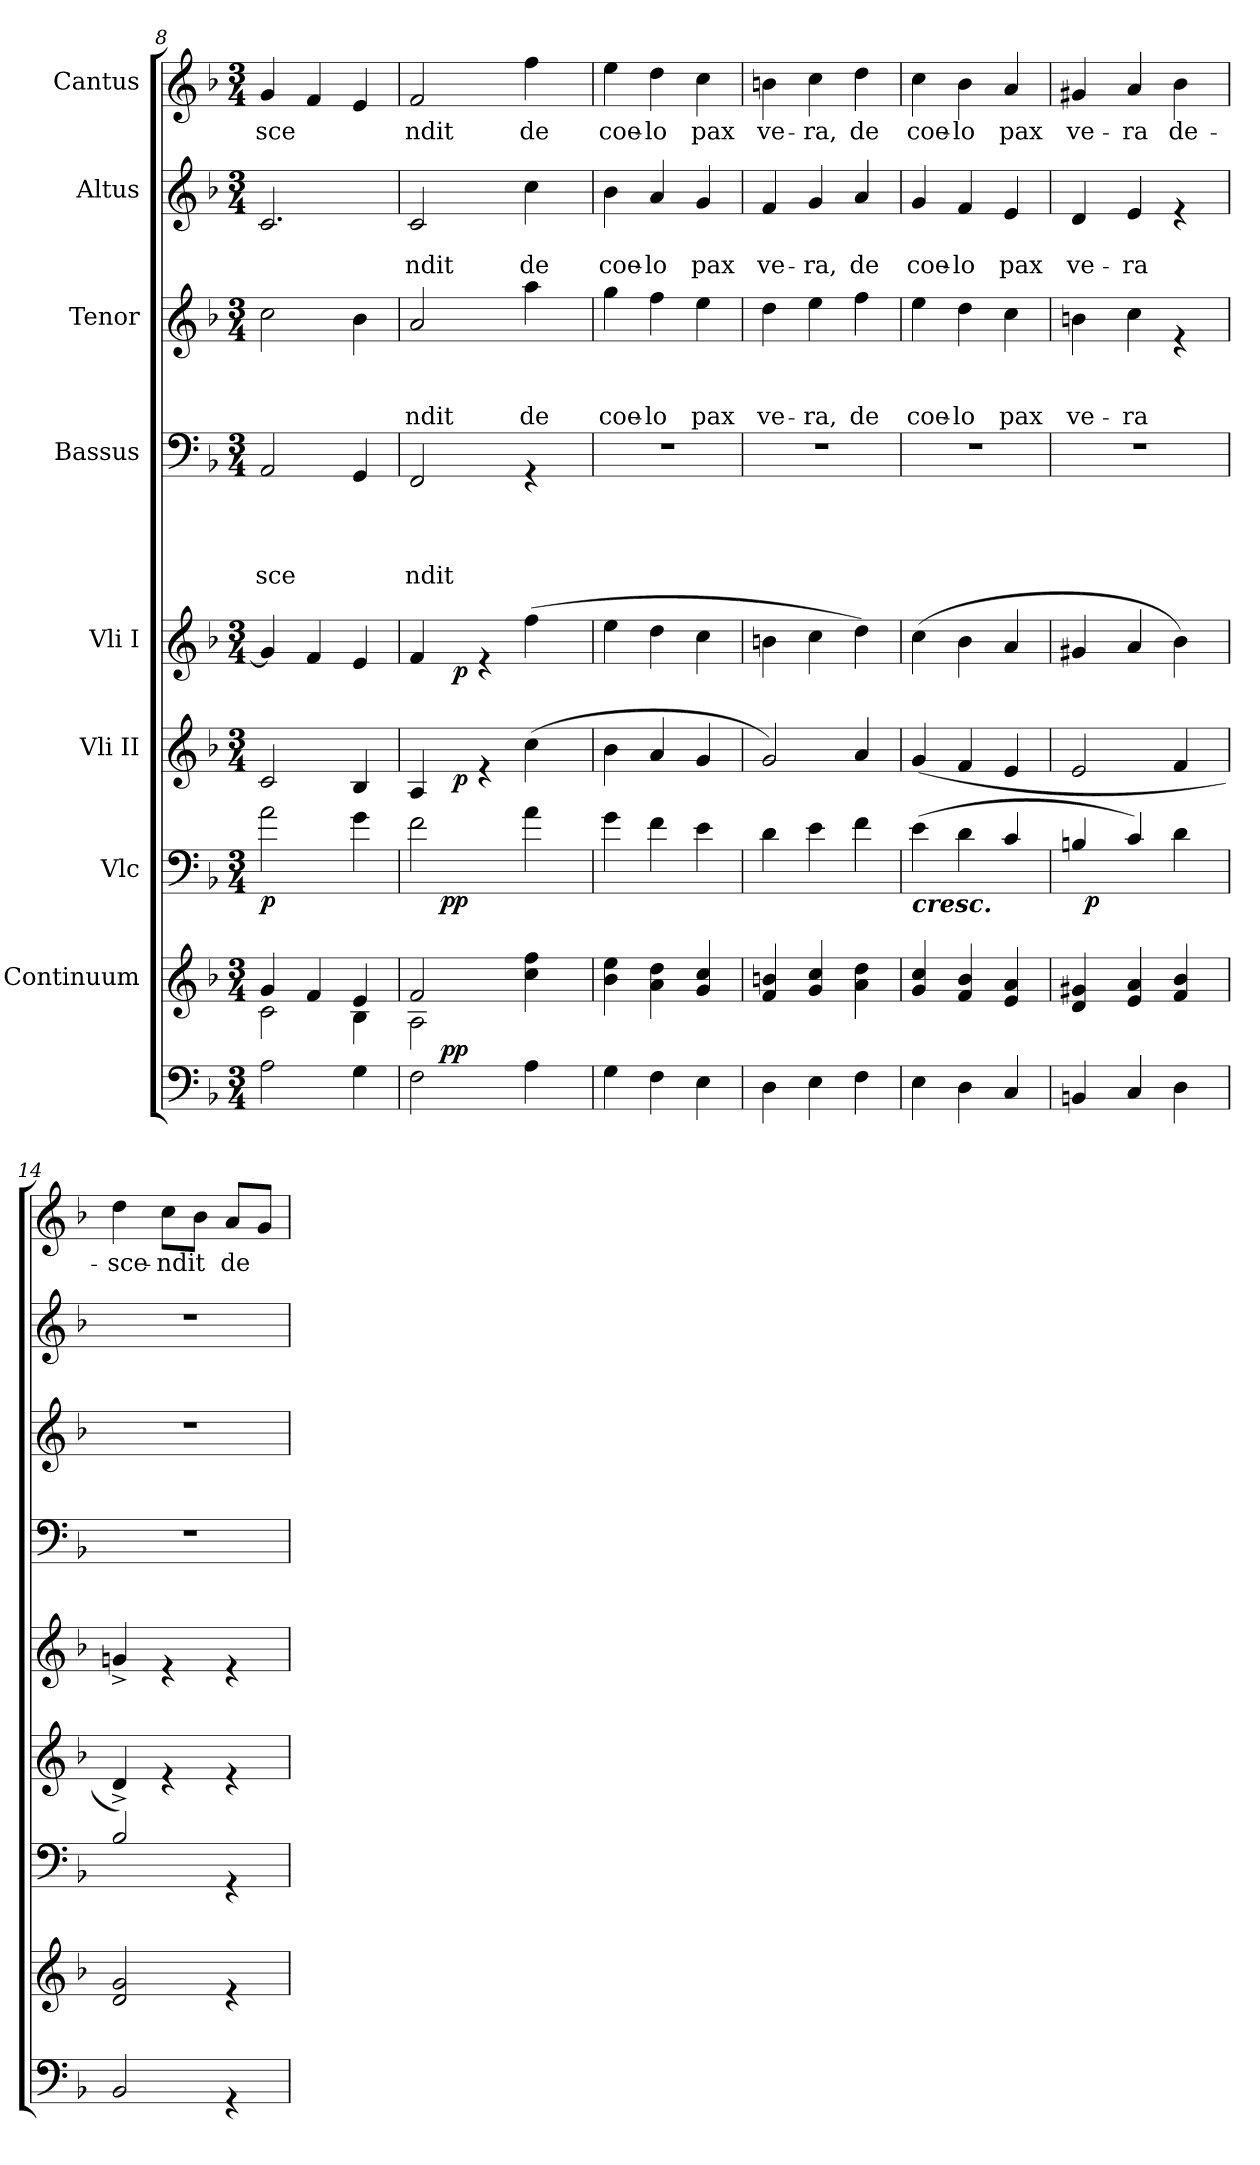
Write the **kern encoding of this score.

**kern	**dynam	**kern	**kern	**dynam	**kern	**dynam	**kern	**dynam	**kern	**text	**text	**text	**text	**kern	**text	**text	**text	**kern	**text	**text	**kern	**text
*part9	*part9	*part8	*part7	*part7	*part6	*part6	*part5	*part5	*part4	*part4	*part4	*part4	*part4	*part3	*part3	*part3	*part3	*part2	*part2	*part2	*part1	*part1
*staff9	*staff9	*staff8	*staff7	*staff7	*staff6	*staff6	*staff5	*staff5	*staff4	*staff4	*staff4	*staff4	*staff4	*staff3	*staff3	*staff3	*staff3	*staff2	*staff2	*staff2	*staff1	*staff1
*	*	*I"Continuum	*I"Vlc	*	*I"Vli II	*	*I"Vli I	*	*I"Bassus	*	*	*	*	*I"Tenor	*	*	*	*I"Altus	*	*	*I"Cantus	*
!!LO:LB:g=z
*clefF4	*	*clefG2	*clefF4	*	*clefG2	*	*clefG2	*	*clefF4	*	*	*	*	*clefG2	*	*	*	*clefG2	*	*	*clefG2	*
*	*	*	*ITrd7c12	*	*	*	*	*	*	*	*	*	*	*	*	*	*	*	*	*	*	*
*k[b-]	*	*k[b-]	*k[b-]	*	*k[b-]	*	*k[b-]	*	*k[b-]	*	*	*	*	*k[b-]	*	*	*	*k[b-]	*	*	*k[b-]	*
*F:	*	*F:	*F:	*	*F:	*	*F:	*	*F:	*	*	*	*	*F:	*	*	*	*F:	*	*	*F:	*
*M3/4	*	*M3/4	*M3/4	*	*M3/4	*	*M3/4	*	*M3/4	*	*	*	*	*M3/4	*	*	*	*M3/4	*	*	*M3/4	*
=8	=8	=8	=8	=8	=8	=8	=8	=8	=8	=8	=8	=8	=8	=8	=8	=8	=8	=8	=8	=8	=8	=8
*	*	*^	*	*	*	*	*	*	*	*	*	*	*	*	*	*	*	*	*	*	*	*
!	!	!	!	!	!LO:DY:b	!	!	!	!	!	!	!	!	!LO:LY:b	!	!	!	!	!	!	!	!	!LO:LY:b
2A\	.	4g/	2c\	2A\	p	2c/	.	4g/]	.	2AA/	.	.	.	-sce	2cc\	.	.	.	2.c/	.	.	4g/	-sce
.	.	4f/	.	.	.	.	.	4f/	.	.	.	.	.	.	.	.	.	.	.	.	.	4f/	.
4G\	.	4e/	4B-\	4G\	.	4B-/	.	4e/	.	4GG/	.	.	.	.	4b-\	.	.	.	.	.	.	4e/	.
=9	=9	=9	=9	=9	=9	=9	=9	=9	=9	=9	=9	=9	=9	=9	=9	=9	=9	=9	=9	=9	=9	=9	=9
!	!	!	!	!	!	!	!	!	!	!	!	!	!	!LO:LY:b	!	!	!	!LO:LY:b	!	!	!LO:LY:b	!	!LO:LY:b
*^	*	*	*	*^	*	*^	*	*^	*	*	*	*	*	*	*	*	*	*	*	*	*	*	*
2F\	8ryy	.	2f/	2A\	2F\	8ryy	.	4A/	8ryy	.	4f/	8ryy	.	2FF/	.	.	.	ndit	2a/	.	.	ndit	2c/	.	ndit	2f/	ndit
!	!	!LO:DY:a	!	!	!	!	!LO:DY:b	!	!	!	!	!	!	!	!	!	!	!	!	!	!	!	!	!	!	!	!
.	2ryy	pp	.	.	.	2ryy	pp	.	32ryy	.	.	32ryy	.	.	.	.	.	.	.	.	.	.	.	.	.	.	.
!	!	!	!	!	!	!	!	!	!	!LO:DY:b	!	!	!LO:DY:b	!	!	!	!	!	!	!	!	!	!	!	!	!	!
.	.	.	.	.	.	.	.	.	2ryy	p	.	2ryy	p	.	.	.	.	.	.	.	.	.	.	.	.	.	.
.	.	.	.	.	.	.	.	4re	.	.	4re	.	.	.	.	.	.	.	.	.	.	.	.	.	.	.	.
!	!	!	!	!	!	!	!	!	!	!	!	!	!	!	!	!	!	!	!	!	!	!LO:LY:b	!	!	!LO:LY:b	!	!LO:LY:b
4A\	.	.	4cc\ 4ff\	4ryy	4A\	.	.	(>4cc\	.	.	(>4ff\	.	.	4rGG	.	.	.	.	4aa\	.	.	de	4cc\	.	de	4ff\	de
.	8ryy	.	.	.	.	8ryy	.	.	.	.	.	.	.	.	.	.	.	.	.	.	.	.	.	.	.	.	.
.	.	.	.	.	.	.	.	.	16.ryy	.	.	16.ryy	.	.	.	.	.	.	.	.	.	.	.	.	.	.	.
=10	=10	=10	=10	=10	=10	=10	=10	=10	=10	=10	=10	=10	=10	=10	=10	=10	=10	=10	=10	=10	=10	=10	=10	=10	=10	=10	=10
!	!	!	!	!	!	!	!	!	!	!	!	!	!	!	!	!	!	!	!	!	!	!LO:LY:b	!	!	!LO:LY:b	!	!LO:LY:b
*v	*v	*	*	*	*v	*v	*	*v	*v	*	*v	*v	*	*	*	*	*	*	*	*	*	*	*	*	*	*	*
*	*	*v	*v	*	*	*	*	*	*	*	*	*	*	*	*	*	*	*	*	*	*	*	*
4G\	.	4b-\ 4ee\	4G\	.	4b-\	.	4ee\	.	2.r	.	.	.	.	4gg\	.	.	coe-	4b-\	.	coe-	4ee\	coe-
!	!	!	!	!	!	!	!	!	!	!	!	!	!	!	!	!	!LO:LY:b	!	!	!LO:LY:b	!	!LO:LY:b
4F\	.	4a\ 4dd\	4F\	.	4a/	.	4dd\	.	.	.	.	.	.	4ff\	.	.	-lo	4a/	.	-lo	4dd\	-lo
!	!	!	!	!	!	!	!	!	!	!	!	!	!	!	!	!	!LO:LY:b	!	!	!LO:LY:b	!	!LO:LY:b
4E\	.	4g/ 4cc/	4E\	.	4g/	.	4cc\	.	.	.	.	.	.	4ee\	.	.	pax	4g/	.	pax	4cc\	pax
=11	=11	=11	=11	=11	=11	=11	=11	=11	=11	=11	=11	=11	=11	=11	=11	=11	=11	=11	=11	=11	=11	=11
!	!	!	!	!	!	!	!	!	!	!	!	!	!	!	!	!	!LO:LY:b	!	!	!LO:LY:b	!	!LO:LY:b
4D\	.	4f/ 4bn/	4D\	.	2g/)	.	4bn\	.	2.r	.	.	.	.	4dd\	.	.	ve-	4f/	.	ve-	4bn\	ve-
!	!	!	!	!	!	!	!	!	!	!	!	!	!	!	!	!	!LO:LY:b	!	!	!LO:LY:b	!	!LO:LY:b
4E\	.	4g/ 4cc/	4E\	.	.	.	4cc\	.	.	.	.	.	.	4ee\	.	.	-ra,	4g/	.	-ra,	4cc\	-ra,
!	!	!	!	!	!	!	!	!	!	!	!	!	!	!	!	!	!LO:LY:b	!	!	!LO:LY:b	!	!LO:LY:b
4F\	.	4a\ 4dd\	4F\	.	4a/	.	4dd\)	.	.	.	.	.	.	4ff\	.	.	de	4a/	.	de	4dd\	de
=12	=12	=12	=12	=12	=12	=12	=12	=12	=12	=12	=12	=12	=12	=12	=12	=12	=12	=12	=12	=12	=12	=12
!	!	!	!LO:TX:b:Bi:t=cresc.	!	!	!	!	!	!	!	!	!	!	!	!	!	!	!	!	!	!	!
!	!	!	!	!	!	!	!	!	!	!	!	!	!	!	!	!	!LO:LY:b	!	!	!LO:LY:b	!	!LO:LY:b
4E\	.	4g/ 4cc/	(>4E\	.	(<4g/	.	(>4cc\	.	2.r	.	.	.	.	4ee\	.	.	coe-	4g/	.	coe-	4cc\	coe-
!	!	!	!	!	!	!	!	!	!	!	!	!	!	!	!	!	!LO:LY:b	!	!	!LO:LY:b	!	!LO:LY:b
4D\	.	4f/ 4b-i/	4D\	.	4f/	.	4b-i\	.	.	.	.	.	.	4dd\	.	.	-lo	4f/	.	-lo	4b-\	-lo
!	!	!	!	!	!	!	!	!	!	!	!	!	!	!	!	!	!LO:LY:b	!	!	!LO:LY:b	!	!LO:LY:b
4C/	.	4e/ 4a/	4C/	.	4e/	.	4a/	.	.	.	.	.	.	4cc\	.	.	pax	4e/	.	pax	4a/	pax
=13	=13	=13	=13	=13	=13	=13	=13	=13	=13	=13	=13	=13	=13	=13	=13	=13	=13	=13	=13	=13	=13	=13
!	!	!	!	!	!	!	!	!	!	!	!	!	!	!	!	!	!LO:LY:b	!	!	!LO:LY:b	!	!LO:LY:b
*	*	*	*^	*	*	*	*	*	*	*	*	*	*	*	*	*	*	*	*	*	*	*
4BBn/	.	4d/ 4g#X/	4BBn/	32ryy	.	2e/	.	4g#X/	.	2.r	.	.	.	.	4bn\	.	.	ve-	4d/	.	ve-	4g#X/	ve-
!	!	!	!	!	!LO:DY:b	!	!	!	!	!	!	!	!	!	!	!	!	!	!	!	!	!	!
.	.	.	.	2ryy	p	.	.	.	.	.	.	.	.	.	.	.	.	.	.	.	.	.	.
!	!	!	!	!	!	!	!	!	!	!	!	!	!	!	!	!	!	!LO:LY:b	!	!	!LO:LY:b	!	!LO:LY:b
4C/	.	4e/ 4a/	4C/)	.	.	.	.	4a/	.	.	.	.	.	.	4cc\	.	.	-ra	4e/	.	-ra	4a/	-ra
!	!	!	!	!	!	!	!	!	!	!	!	!	!	!	!	!	!	!	!	!	!	!	!LO:LY:b
4D\	.	4f/ 4b-/	4D\	.	.	4f/	.	4b-i\)	.	.	.	.	.	.	4re	.	.	.	4re	.	.	4b-\	de-
.	.	.	.	8..ryy	.	.	.	.	.	.	.	.	.	.	.	.	.	.	.	.	.	.	.
=14	=14	=14	=14	=14	=14	=14	=14	=14	=14	=14	=14	=14	=14	=14	=14	=14	=14	=14	=14	=14	=14	=14	=14
!	!	!	!	!	!	!	!	!	!	!	!	!	!	!	!	!	!	!	!	!	!	!	!LO:LY:b
*	*	*	*v	*v	*	*	*	*	*	*	*	*	*	*	*	*	*	*	*	*	*	*	*
2BB-i/	.	2d/ 2g/	2BB-i/	.	4d^</)	.	4gni^</	.	2.r	.	.	.	.	2.r	.	.	.	2.r	.	.	4dd\	-sce-
!	!	!	!	!	!	!	!	!	!	!	!	!	!	!	!	!	!	!	!	!	!	!LO:LY:b
.	.	.	.	.	4re	.	4re	.	.	.	.	.	.	.	.	.	.	.	.	.	8cc\L	-ndit
.	.	.	.	.	.	.	.	.	.	.	.	.	.	.	.	.	.	.	.	.	8b-\J	.
!	!	!	!	!	!	!	!	!	!	!	!	!	!	!	!	!	!	!	!	!	!	!LO:LY:b
4rGG	.	4re	4rGG	.	4re	.	4re	.	.	.	.	.	.	.	.	.	.	.	.	.	8a/L	de
.	.	.	.	.	.	.	.	.	.	.	.	.	.	.	.	.	.	.	.	.	8g/J	.
=	=	=	=	=	=	=	=	=	=	=	=	=	=	=	=	=	=	=	=	=	=	=
*-	*-	*-	*-	*-	*-	*-	*-	*-	*-	*-	*-	*-	*-	*-	*-	*-	*-	*-	*-	*-	*-	*-
